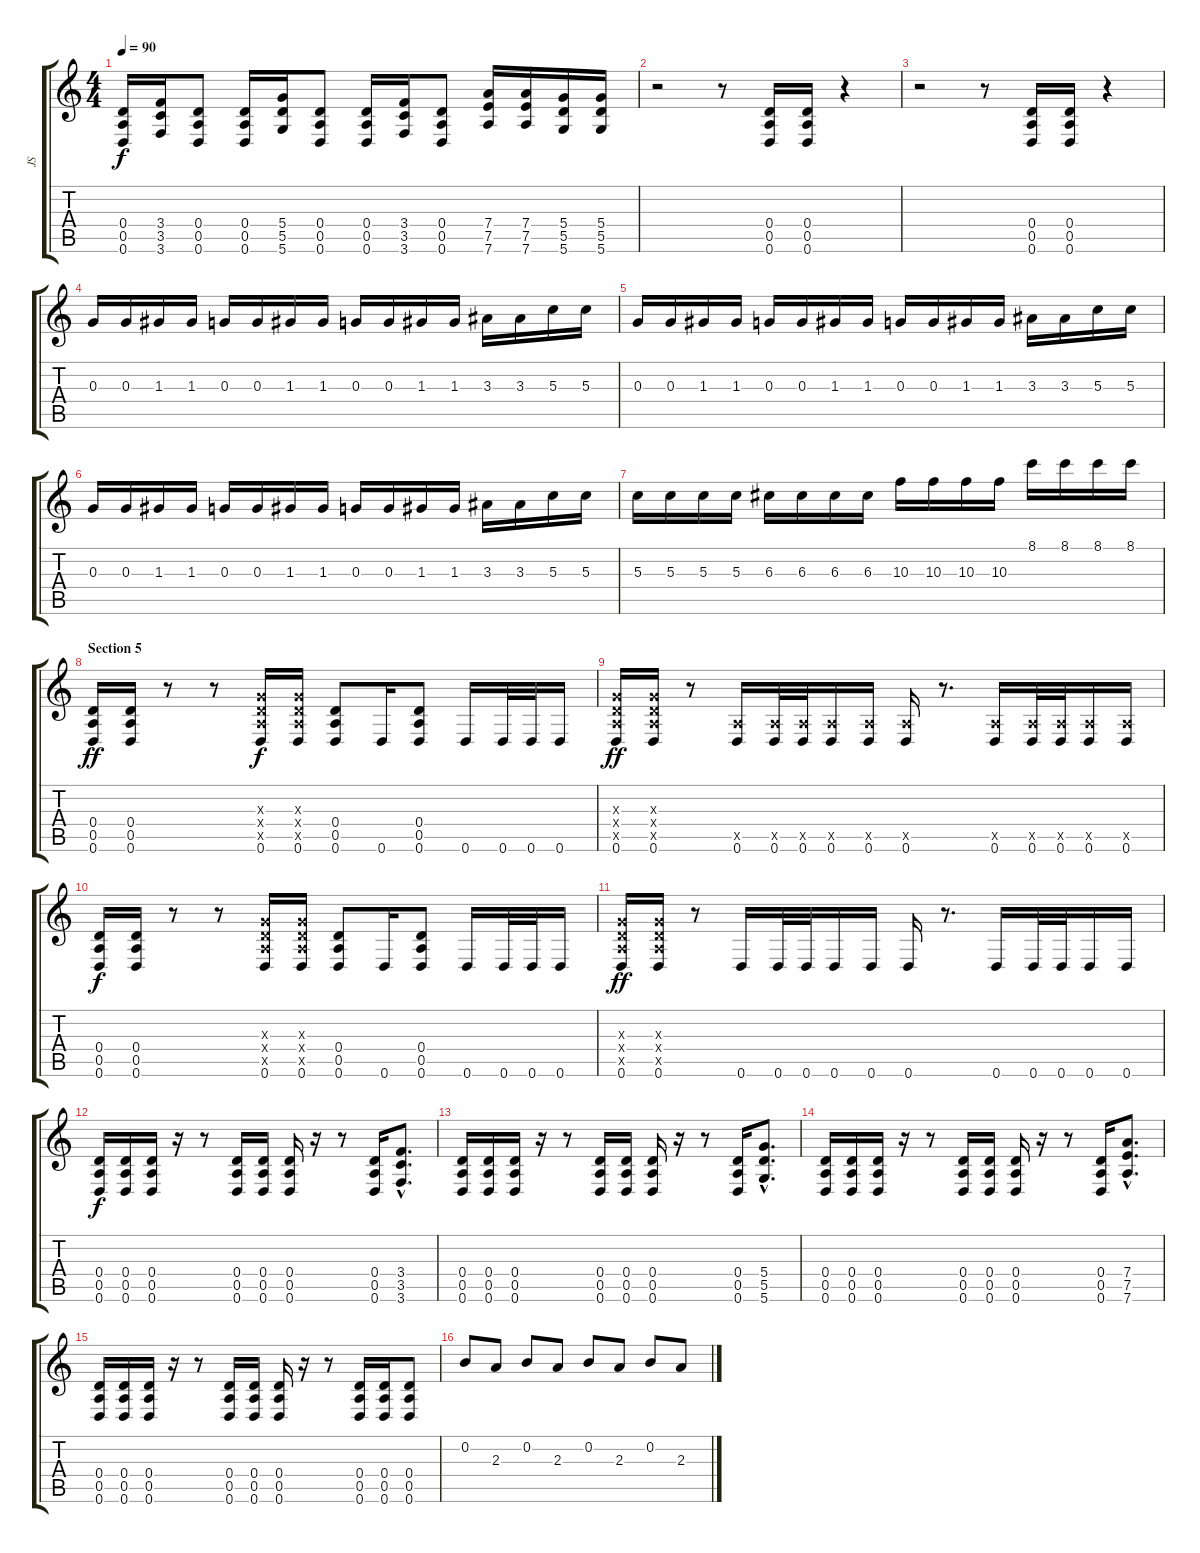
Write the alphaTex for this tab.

\track ("JS" "JS") {instrument acousticguitarnylon}
\staff {score tabs}
\tuning (E4 B3 G3 D3 A2 D2) {hide}
\ts (4 4)
\tempo 90
\clef g2
\ks c
(0.4 0.5 0.6).16{dy f} (3.4 3.5 3.6).16 (0.4 0.5 0.6).8 (0.4 0.5 0.6).16 (5.4 5.5 5.6).16 (0.4 0.5 0.6).8 (0.4 0.5 0.6).16 (3.4 3.5 3.6).16 (0.4 0.5 0.6).8 (7.4 7.5 7.6).16 (7.4 7.5 7.6).16 (5.4 5.5 5.6).16 (5.4 5.5 5.6).16 |
r.2 r.8 (0.4 0.5 0.6).16 (0.4 0.5 0.6).16 r.4 |
r.2 r.8 (0.4 0.5 0.6).16 (0.4 0.5 0.6).16 r.4 |
0.3.16 0.3.16 1.3.16 1.3.16 0.3.16 0.3.16 1.3.16 1.3.16 0.3.16 0.3.16 1.3.16 1.3.16 3.3.16 3.3.16 5.3.16 5.3.16 |
0.3.16 0.3.16 1.3.16 1.3.16 0.3.16 0.3.16 1.3.16 1.3.16 0.3.16 0.3.16 1.3.16 1.3.16 3.3.16 3.3.16 5.3.16 5.3.16 |
0.3.16 0.3.16 1.3.16 1.3.16 0.3.16 0.3.16 1.3.16 1.3.16 0.3.16 0.3.16 1.3.16 1.3.16 3.3.16 3.3.16 5.3.16 5.3.16 |
5.3.16 5.3.16 5.3.16 5.3.16 6.3.16 6.3.16 6.3.16 6.3.16 10.3.16 10.3.16 10.3.16 10.3.16 8.1.16 8.1.16 8.1.16 8.1.16 |
\section ("" "Section 5")
(0.4 0.5 0.6).16{dy ff instrument overdrivenguitar} (0.4 0.5 0.6).16 r.8 r.8 (0.3{x} 0.4{x} 0.5{x} 0.6).16{dy f} (0.3{x} 0.4{x} 0.5{x} 0.6).16 (0.4 0.5 0.6).8 0.6.16 (0.4 0.5 0.6).8 0.6.16 0.6.32 0.6.32 0.6.16 |
(0.3{x} 0.4{x} 0.5{x} 0.6).16{dy ff} (0.3{x} 0.4{x} 0.5{x} 0.6).16 r.8 (0.5{x} 0.6).16 (0.5{x} 0.6).32 (0.5{x} 0.6).32 (0.5{x} 0.6).16 (0.5{x} 0.6).16 (0.5{x} 0.6).16 r.8{d} (0.5{x} 0.6).16 (0.5{x} 0.6).32 (0.5{x} 0.6).32 (0.5{x} 0.6).16 (0.5{x} 0.6).16 |
(0.4 0.5 0.6).16{dy f} (0.4 0.5 0.6).16 r.8 r.8 (0.3{x} 0.4{x} 0.5{x} 0.6).16 (0.3{x} 0.4{x} 0.5{x} 0.6).16 (0.4 0.5 0.6).8 0.6.16 (0.4 0.5 0.6).8 0.6.16 0.6.32 0.6.32 0.6.16 |
(0.3{x} 0.4{x} 0.5{x} 0.6).16{dy ff} (0.3{x} 0.4{x} 0.5{x} 0.6).16 r.8 0.6.16 0.6.32 0.6.32 0.6.16 0.6.16 0.6.16 r.8{d} 0.6.16 0.6.32 0.6.32 0.6.16 0.6.16 |
(0.4 0.5 0.6).16{dy f} (0.4 0.5 0.6).16 (0.4 0.5 0.6).16 r.16 r.8 (0.4 0.5 0.6).16 (0.4 0.5 0.6).16 (0.4 0.5 0.6).16 r.16 r.8 (0.4 0.5 0.6).16 (3.4{hac} 3.5{hac} 3.6{hac}).8{d} |
(0.4 0.5 0.6).16 (0.4 0.5 0.6).16 (0.4 0.5 0.6).16 r.16 r.8 (0.4 0.5 0.6).16 (0.4 0.5 0.6).16 (0.4 0.5 0.6).16 r.16 r.8 (0.4 0.5 0.6).16 (5.4{hac} 5.5{hac} 5.6{hac}).8{d} |
(0.4 0.5 0.6).16 (0.4 0.5 0.6).16 (0.4 0.5 0.6).16 r.16 r.8 (0.4 0.5 0.6).16 (0.4 0.5 0.6).16 (0.4 0.5 0.6).16 r.16 r.8 (0.4 0.5 0.6).16 (7.4{hac} 7.5{hac} 7.6{hac}).8{d} |
(0.4 0.5 0.6).16 (0.4 0.5 0.6).16 (0.4 0.5 0.6).16 r.16 r.8 (0.4 0.5 0.6).16 (0.4 0.5 0.6).16 (0.4 0.5 0.6).16 r.16 r.8 (0.4 0.5 0.6).16 (0.4 0.5 0.6).16 (0.4 0.5 0.6).8 |
0.2.8 2.3.8 0.2.8 2.3.8 0.2.8 2.3.8 0.2.8 2.3.8
